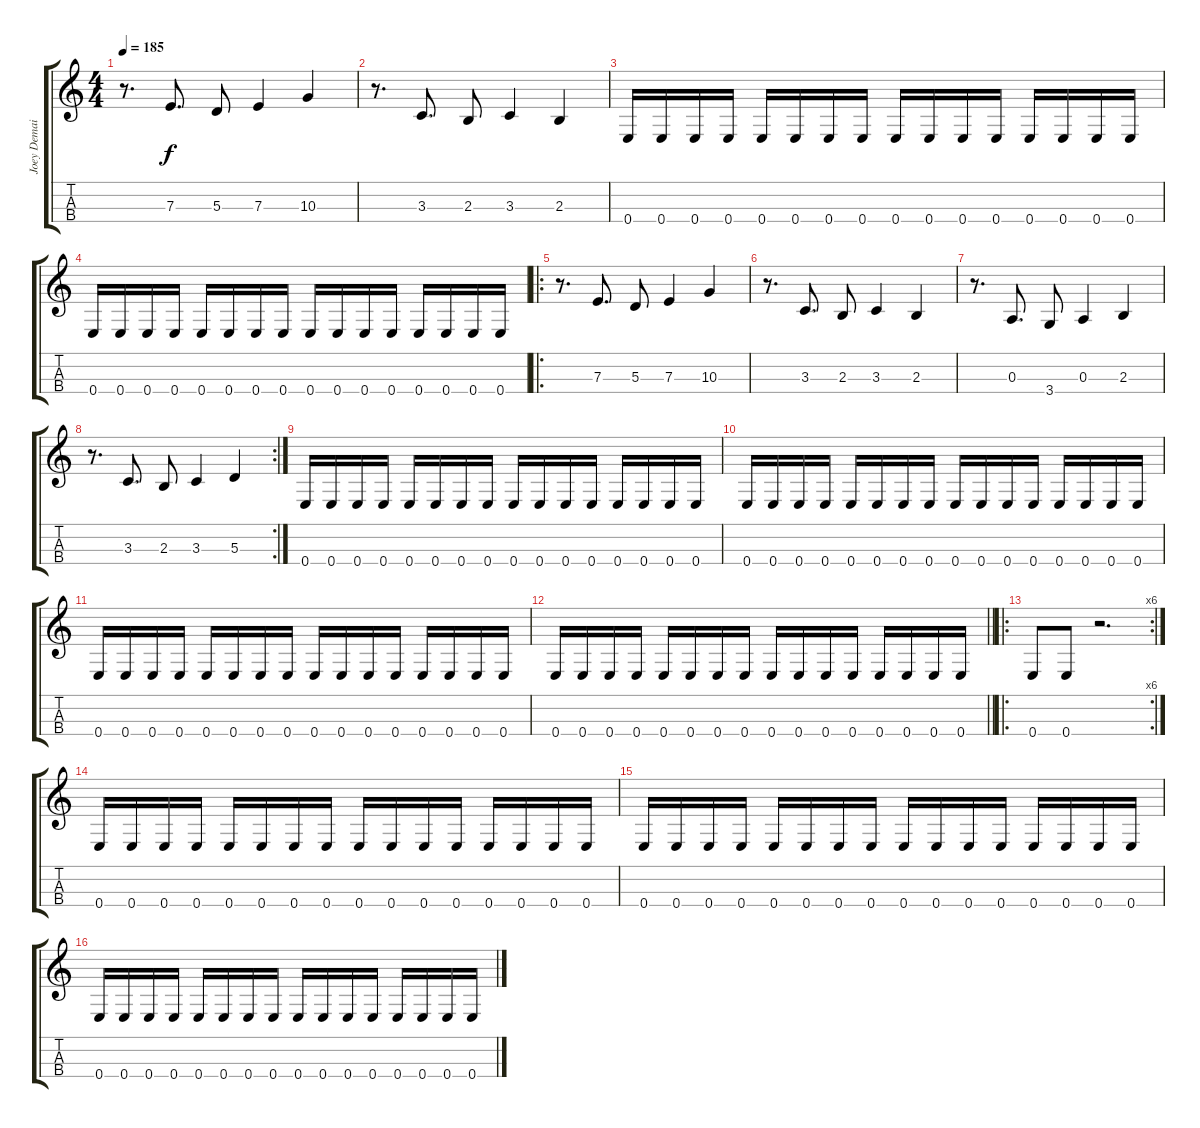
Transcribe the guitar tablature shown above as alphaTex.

\track ("Joey Demaio" "Joey Demai") {instrument electricbasspick}
\staff {score tabs}
\tuning (G3 D3 A2 E2) {hide}
\ts (4 4)
\tempo 185
\clef g2
\ks c
r.8{d dy f} 7.3.8{d} 5.3.8 7.3.4 10.3.4 |
r.8{d} 3.3.8{d} 2.3.8 3.3.4 2.3.4 |
0.4.16 0.4.16 0.4.16 0.4.16 0.4.16 0.4.16 0.4.16 0.4.16 0.4.16 0.4.16 0.4.16 0.4.16 0.4.16 0.4.16 0.4.16 0.4.16 |
0.4.16 0.4.16 0.4.16 0.4.16 0.4.16 0.4.16 0.4.16 0.4.16 0.4.16 0.4.16 0.4.16 0.4.16 0.4.16 0.4.16 0.4.16 0.4.16 |
\ro
r.8{d} 7.3.8{d} 5.3.8 7.3.4 10.3.4 |
r.8{d} 3.3.8{d} 2.3.8 3.3.4 2.3.4 |
r.8{d} 0.3.8{d} 3.4.8 0.3.4 2.3.4 |
\rc 2
r.8{d} 3.3.8{d} 2.3.8 3.3.4 5.3.4 |
0.4.16 0.4.16 0.4.16 0.4.16 0.4.16 0.4.16 0.4.16 0.4.16 0.4.16 0.4.16 0.4.16 0.4.16 0.4.16 0.4.16 0.4.16 0.4.16 |
0.4.16 0.4.16 0.4.16 0.4.16 0.4.16 0.4.16 0.4.16 0.4.16 0.4.16 0.4.16 0.4.16 0.4.16 0.4.16 0.4.16 0.4.16 0.4.16 |
0.4.16 0.4.16 0.4.16 0.4.16 0.4.16 0.4.16 0.4.16 0.4.16 0.4.16 0.4.16 0.4.16 0.4.16 0.4.16 0.4.16 0.4.16 0.4.16 |
\barLineRight lightlight
0.4.16 0.4.16 0.4.16 0.4.16 0.4.16 0.4.16 0.4.16 0.4.16 0.4.16 0.4.16 0.4.16 0.4.16 0.4.16 0.4.16 0.4.16 0.4.16 |
\ro
\rc 6
0.4.8 0.4.8 r.2{d} |
0.4.16 0.4.16 0.4.16 0.4.16 0.4.16 0.4.16 0.4.16 0.4.16 0.4.16 0.4.16 0.4.16 0.4.16 0.4.16 0.4.16 0.4.16 0.4.16 |
0.4.16 0.4.16 0.4.16 0.4.16 0.4.16 0.4.16 0.4.16 0.4.16 0.4.16 0.4.16 0.4.16 0.4.16 0.4.16 0.4.16 0.4.16 0.4.16 |
0.4.16 0.4.16 0.4.16 0.4.16 0.4.16 0.4.16 0.4.16 0.4.16 0.4.16 0.4.16 0.4.16 0.4.16 0.4.16 0.4.16 0.4.16 0.4.16
